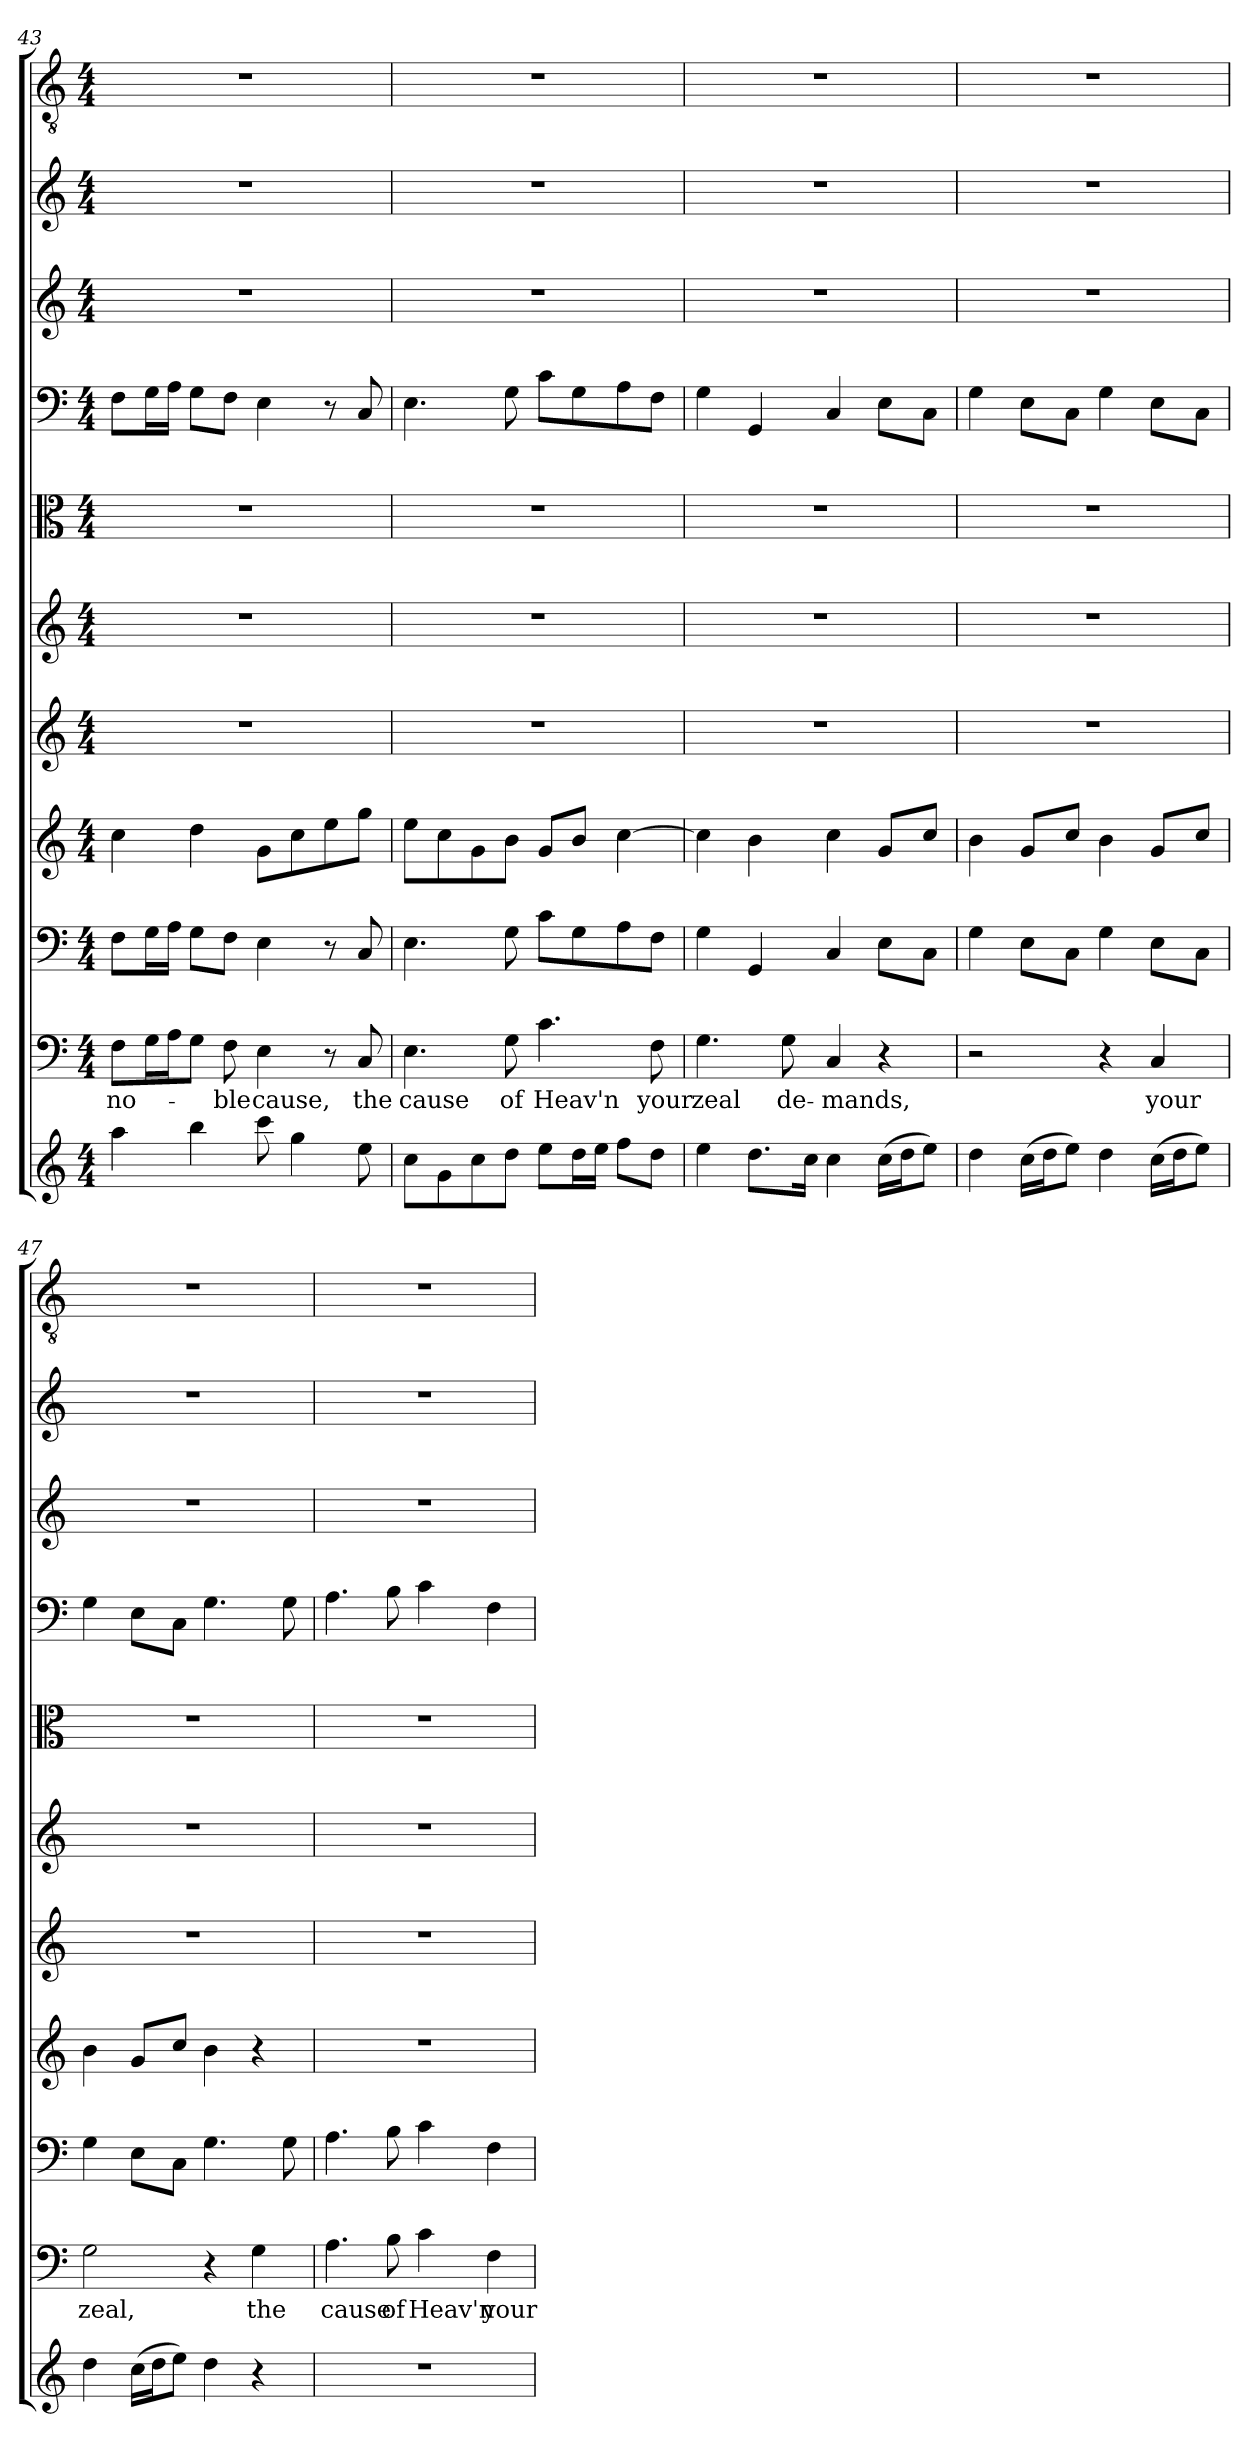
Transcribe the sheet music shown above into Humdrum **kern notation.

**kern	**kern	**text	**kern	**kern	**kern	**kern	**kern	**kern	**kern	**kern	**kern
*part11	*part10	*part10	*part9	*part8	*part7	*part6	*part5	*part4	*part3	*part2	*part1
*staff11	*staff10	*staff10	*staff9	*staff8	*staff7	*staff6	*staff5	*staff4	*staff3	*staff2	*staff1
*clefG2	*clefF4	*	*clefF4	*clefG2	*clefG2	*clefG2	*clefC3	*clefF4	*clefG2	*clefG2	*clefGv2
*k[]	*k[]	*	*k[]	*k[]	*k[]	*k[]	*k[]	*k[]	*k[]	*k[]	*k[]
*C:	*C:	*	*C:	*C:	*C:	*C:	*C:	*C:	*C:	*C:	*C:
*M4/4	*M4/4	*	*M4/4	*M4/4	*M4/4	*M4/4	*M4/4	*M4/4	*M4/4	*M4/4	*M4/4
=43	=43	=43	=43	=43	=43	=43	=43	=43	=43	=43	=43
4aa\	8F\L	no-	8F\L	4cc\	1r	1r	1r	8F\L	1r	1r	1r
.	16G\L	.	16G\L	.	.	.	.	16G\L	.	.	.
.	16A\J	.	16A\JJ	.	.	.	.	16A\JJ	.	.	.
4bb\	8G\J	.	8G\L	4dd\	.	.	.	8G\L	.	.	.
.	8F\	-ble	8F\J	.	.	.	.	8F\J	.	.	.
8ccc\	4E\	cause,	4E\	8g\L	.	.	.	4E\	.	.	.
4gg\	.	.	.	8cc\	.	.	.	.	.	.	.
.	8r	.	8r	8ee\	.	.	.	8r	.	.	.
8ee\	8C/	the	8C/	8gg\J	.	.	.	8C/	.	.	.
=44	=44	=44	=44	=44	=44	=44	=44	=44	=44	=44	=44
8cc\L	4.E\	cause	4.E\	8ee\L	1r	1r	1r	4.E\	1r	1r	1r
8g\	.	.	.	8cc\	.	.	.	.	.	.	.
8cc\	.	.	.	8g\	.	.	.	.	.	.	.
8dd\J	8G\	of	8G\	8b\J	.	.	.	8G\	.	.	.
8ee\L	4.c\	Heav'n	8c\L	8g/L	.	.	.	8c\L	.	.	.
16dd\L	.	.	8G\	8b/J	.	.	.	8G\	.	.	.
16ee\JJ	.	.	.	.	.	.	.	.	.	.	.
8ff\L	.	.	8A\	[4cc\	.	.	.	8A\	.	.	.
8dd\J	8F\	your	8F\J	.	.	.	.	8F\J	.	.	.
=45	=45	=45	=45	=45	=45	=45	=45	=45	=45	=45	=45
4ee\	4.G\	zeal	4G\	4cc\]	1r	1r	1r	4G\	1r	1r	1r
8.dd\L	.	.	4GG/	4b\	.	.	.	4GG/	.	.	.
.	8G\	de-	.	.	.	.	.	.	.	.	.
16cc\Jk	.	.	.	.	.	.	.	.	.	.	.
4cc\	4C/	-mands,	4C/	4cc\	.	.	.	4C/	.	.	.
(16cc\LL	4r	.	8E\L	8g/L	.	.	.	8E\L	.	.	.
16dd\J	.	.	.	.	.	.	.	.	.	.	.
8ee\J)	.	.	8C\J	8cc/J	.	.	.	8C\J	.	.	.
=46	=46	=46	=46	=46	=46	=46	=46	=46	=46	=46	=46
4dd\	2r	.	4G\	4b\	1r	1r	1r	4G\	1r	1r	1r
(16cc\LL	.	.	8E\L	8g/L	.	.	.	8E\L	.	.	.
16dd\J	.	.	.	.	.	.	.	.	.	.	.
8ee\J)	.	.	8C\J	8cc/J	.	.	.	8C\J	.	.	.
4dd\	4r	.	4G\	4b\	.	.	.	4G\	.	.	.
(16cc\LL	4C/	your	8E\L	8g/L	.	.	.	8E\L	.	.	.
16dd\J	.	.	.	.	.	.	.	.	.	.	.
8ee\J)	.	.	8C\J	8cc/J	.	.	.	8C\J	.	.	.
=47	=47	=47	=47	=47	=47	=47	=47	=47	=47	=47	=47
4dd\	2G\	zeal,	4G\	4b\	1r	1r	1r	4G\	1r	1r	1r
(16cc\LL	.	.	8E\L	8g/L	.	.	.	8E\L	.	.	.
16dd\J	.	.	.	.	.	.	.	.	.	.	.
8ee\J)	.	.	8C\J	8cc/J	.	.	.	8C\J	.	.	.
4dd\	4r	.	4.G\	4b\	.	.	.	4.G\	.	.	.
4r	4G\	the	.	4r	.	.	.	.	.	.	.
.	.	.	8G\	.	.	.	.	8G\	.	.	.
=48	=48	=48	=48	=48	=48	=48	=48	=48	=48	=48	=48
1r	4.A\	cause	4.A\	1r	1r	1r	1r	4.A\	1r	1r	1r
.	8B\	of	8B\	.	.	.	.	8B\	.	.	.
.	4c\	Heav'n	4c\	.	.	.	.	4c\	.	.	.
.	4F\	your	4F\	.	.	.	.	4F\	.	.	.
=	=	=	=	=	=	=	=	=	=	=	=
*-	*-	*-	*-	*-	*-	*-	*-	*-	*-	*-	*-
